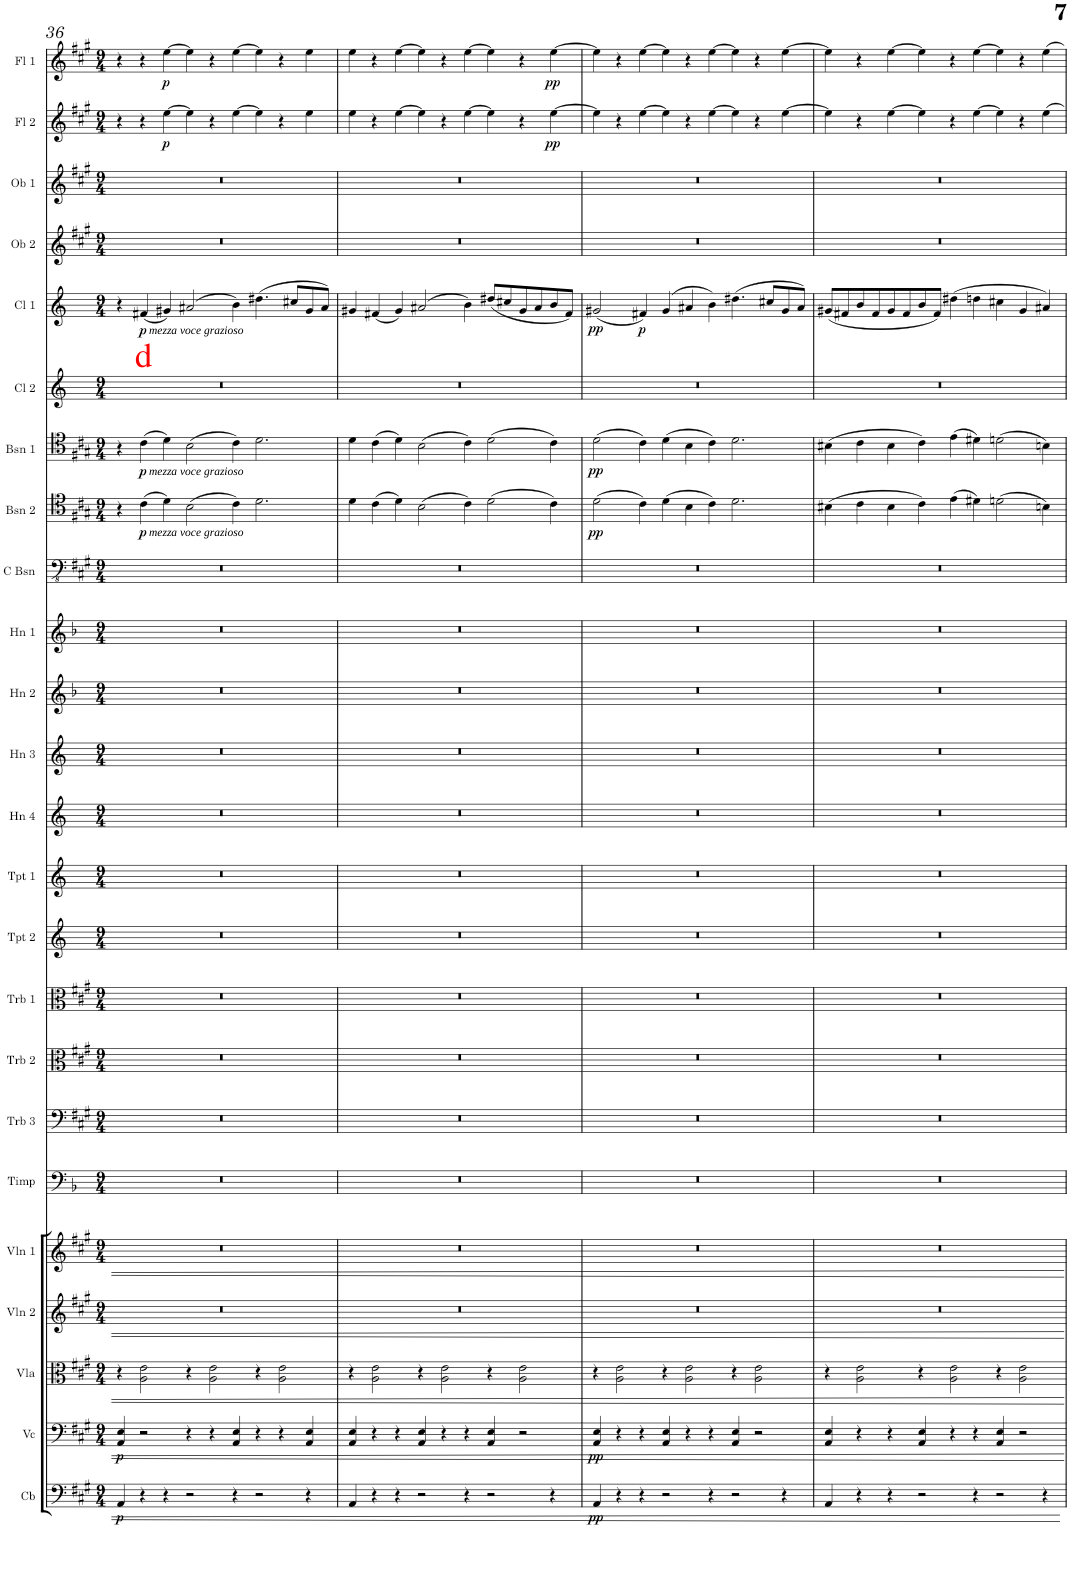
**kern	**dynam	**kern	**dynam	**kern	**kern	**kern	**kern	**kern	**kern	**kern	**kern	**kern	**kern	**kern	**kern	**kern	**kern	**kern	**dynam	**kern	**dynam	**kern	**kern	**text	**dynam	**kern	**kern	**kern	**dynam	**kern	**dynam
*part24	*part24	*part23	*part23	*part22	*part21	*part20	*part19	*part18	*part17	*part16	*part15	*part14	*part13	*part12	*part11	*part10	*part9	*part8	*part8	*part7	*part7	*part6	*part5	*part5	*part5	*part4	*part3	*part2	*part2	*part1	*part1
*staff24	*staff24	*staff23	*staff23	*staff22	*staff21	*staff20	*staff19	*staff18	*staff17	*staff16	*staff15	*staff14	*staff13	*staff12	*staff11	*staff10	*staff9	*staff8	*staff8	*staff7	*staff7	*staff6	*staff5	*staff5	*staff5	*staff4	*staff3	*staff2	*staff2	*staff1	*staff1
*I"Contrabass	*	*I"Violoncello	*	*I"Viola	*I"Violin 2	*I"Violin 1	*I"Timpani	*I"Trombone 3	*I"Trombone 2	*I"Trombone 1	*I"F Trumpet 2	*I"F Trumpet 1	*I"F Horn 4	*I"F Horn 3	*I"C Horn 2	*I"C Horn 1	*I"Contrabassoon	*I"Bassoon 2	*	*I"Bassoon 1	*	*I"Bb Clarinet 2	*I"Bb Clarinet 1	*	*	*I"Oboe 2	*I"Oboe 1	*I"Flute 2	*	*I"Flute 1	*
*I'Cb	*	*I'Vc	*	*I'Vla	*I'Vln 2	*I'Vln 1	*I'Timp	*I'Trb 3	*I'Trb 2	*I'Trb 1	*I'Tpt 2	*I'Tpt 1	*I'Hn 4	*I'Hn 3	*I'Hn 2	*I'Hn 1	*I'C Bsn	*I'Bsn 2	*	*I'Bsn 1	*	*I'Cl 2	*I'Cl 1	*	*	*I'Ob 2	*I'Ob 1	*I'Fl 2	*	*I'Fl 1	*
!!LO:PB:g=z
*clefF4	*	*clefF4	*	*clefC3	*clefG2	*clefG2	*clefF4	*clefF4	*clefC3	*clefC3	*clefG2	*clefG2	*clefG2	*clefG2	*clefG2	*clefG2	*clefFv4	*clefC4	*	*clefC4	*	*clefG2	*clefG2	*	*	*clefG2	*clefG2	*clefG2	*	*clefG2	*
*Trd7c12	*	*	*	*	*	*	*	*	*	*	*Trd-3c-5	*Trd-3c-5	*Trd4c7	*Trd4c7	*Trd7c12	*Trd7c12	*	*	*	*	*	*Trd1c2	*Trd1c2	*	*	*	*	*	*	*	*
*k[f#c#g#]	*	*k[f#c#g#]	*	*k[f#c#g#]	*k[f#c#g#]	*k[f#c#g#]	*k[b-]	*k[f#c#g#]	*k[f#c#g#]	*k[f#c#g#]	*k[]	*k[]	*k[]	*k[]	*k[b-]	*k[b-]	*k[f#c#g#]	*k[f#c#g#]	*	*k[f#c#g#]	*	*k[]	*k[]	*	*	*k[f#c#g#]	*k[f#c#g#]	*k[f#c#g#]	*	*k[f#c#g#]	*
*M9/4	*	*M9/4	*	*M9/4	*M9/4	*M9/4	*M9/4	*M9/4	*M9/4	*M9/4	*M9/4	*M9/4	*M9/4	*M9/4	*M9/4	*M9/4	*M9/4	*M9/4	*	*M9/4	*	*M9/4	*M9/4	*	*	*M9/4	*M9/4	*M9/4	*	*M9/4	*
=36	=36	=36	=36	=36	=36	=36	=36	=36	=36	=36	=36	=36	=36	=36	=36	=36	=36	=36	=36	=36	=36	=36	=36	=36	=36	=36	=36	=36	=36	=36	=36
!	!LO:DY:b	!	!LO:DY:b	!	!	!	!	!	!	!	!	!	!	!	!	!	!	!	!	!	!	!	!	!	!	!	!	!	!	!	!
4AA/	p	4AA/ 4E/	p	4r	4%9r	4%9r	4%9r	4%9r	4%9r	4%9r	4%9r	4%9r	4%9r	4%9r	4%9r	4%9r	4%9r	4r	.	4r	.	4%9r	4r	.	.	4%9r	4%9r	4r	.	4r	.
!	!	!	!	!	!	!	!	!	!	!	!	!	!	!	!	!	!	!	!	!	!	!	!LO:TX:b:i:t=mezza voce grazioso	!	!	!	!	!	!	!	!
!	!	!	!	!	!	!	!	!	!	!	!	!	!	!	!	!	!	!	!	!LO:TX:b:i:t=mezza voce grazioso	!	!	!	!	!	!	!	!	!	!	!
!	!	!	!	!	!	!	!	!	!	!	!	!	!	!	!	!	!	!LO:TX:b:i:t=mezza voce grazioso	!	!	!	!	!	!	!	!	!	!	!	!	!
!	!	!	!	!	!	!	!	!	!	!	!	!	!	!	!	!	!	!	!LO:DY:b	!	!LO:DY:b	!	!	!LO:LY:b:color=#FF0000	!LO:DY:b	!	!	!	!	!	!
4r	.	2r	.	2A\ 2e\	.	.	.	.	.	.	.	.	.	.	.	.	.	(4c#\	p	(4c#\	p	.	(4f#X/	d	p	.	.	4r	.	4r	.
!	!	!	!	!	!	!	!	!	!	!	!	!	!	!	!	!	!	!	!	!	!	!	!	!	!	!	!	!	!LO:DY:b	!	!LO:DY:b
4r	.	.	.	.	.	.	.	.	.	.	.	.	.	.	.	.	.	4d\)	.	4d\)	.	.	4g#X/)	.	.	.	.	[4ee\	p	[4ee\	p
2r	.	4r	.	4r	.	.	.	.	.	.	.	.	.	.	.	.	.	(2B\	.	(2B\	.	.	(2a#X/	.	.	.	.	4ee\]	.	4ee\]	.
.	.	4r	.	2A\ 2e\	.	.	.	.	.	.	.	.	.	.	.	.	.	.	.	.	.	.	.	.	.	.	.	4r	.	4r	.
4r	.	4AA/ 4E/	.	.	.	.	.	.	.	.	.	.	.	.	.	.	.	4c#\)	.	4c#\)	.	.	4b\)	.	.	.	.	[4ee\	.	[4ee\	.
2r	.	4r	.	4r	.	.	.	.	.	.	.	.	.	.	.	.	.	2.d\	.	2.d\	.	.	(4.dd#X\	.	.	.	.	4ee\]	.	4ee\]	.
.	.	4r	.	2A\ 2e\	.	.	.	.	.	.	.	.	.	.	.	.	.	.	.	.	.	.	.	.	.	.	.	4r	.	4r	.
.	.	.	.	.	.	.	.	.	.	.	.	.	.	.	.	.	.	.	.	.	.	.	8cc#X/L	.	.	.	.	.	.	.	.
4r	.	4AA/ 4E/	.	.	.	.	.	.	.	.	.	.	.	.	.	.	.	.	.	.	.	.	8g#/	.	.	.	.	4ee\	.	4ee\	.
.	.	.	.	.	.	.	.	.	.	.	.	.	.	.	.	.	.	.	.	.	.	.	8a#/J)	.	.	.	.	.	.	.	.
=37	=37	=37	=37	=37	=37	=37	=37	=37	=37	=37	=37	=37	=37	=37	=37	=37	=37	=37	=37	=37	=37	=37	=37	=37	=37	=37	=37	=37	=37	=37	=37
4AA/	.	4AA/ 4E/	.	4r	4%9r	4%9r	4%9r	4%9r	4%9r	4%9r	4%9r	4%9r	4%9r	4%9r	4%9r	4%9r	4%9r	4d\	.	4d\	.	4%9r	4g#X/	.	.	4%9r	4%9r	4ee\	.	4ee\	.
4r	.	4r	.	2A\ 2e\	.	.	.	.	.	.	.	.	.	.	.	.	.	(4c#\	.	(4c#\	.	.	(4f#X/	.	.	.	.	4r	.	4r	.
4r	.	4r	.	.	.	.	.	.	.	.	.	.	.	.	.	.	.	4d\)	.	4d\)	.	.	4g#/)	.	.	.	.	[4ee\	.	[4ee\	.
2r	.	4AA/ 4E/	.	4r	.	.	.	.	.	.	.	.	.	.	.	.	.	(2B\	.	(2B\	.	.	(2a#X/	.	.	.	.	4ee\]	.	4ee\]	.
.	.	4r	.	2A\ 2e\	.	.	.	.	.	.	.	.	.	.	.	.	.	.	.	.	.	.	.	.	.	.	.	4r	.	4r	.
4r	.	4r	.	.	.	.	.	.	.	.	.	.	.	.	.	.	.	4c#\)	.	4c#\)	.	.	4b\)	.	.	.	.	[4ee\	.	[4ee\	.
2r	.	4AA/ 4E/	.	4r	.	.	.	.	.	.	.	.	.	.	.	.	.	(2d\	.	(2d\	.	.	(8dd#X/L	.	.	.	.	4ee\]	.	4ee\]	.
.	.	.	.	.	.	.	.	.	.	.	.	.	.	.	.	.	.	.	.	.	.	.	8cc#X/	.	.	.	.	.	.	.	.
.	.	2r	.	2A\ 2e\	.	.	.	.	.	.	.	.	.	.	.	.	.	.	.	.	.	.	8g#/	.	.	.	.	4r	.	4r	.
.	.	.	.	.	.	.	.	.	.	.	.	.	.	.	.	.	.	.	.	.	.	.	8a#/	.	.	.	.	.	.	.	.
!	!	!	!	!	!	!	!	!	!	!	!	!	!	!	!	!	!	!	!	!	!	!	!	!	!	!	!	!	!LO:DY:b	!	!LO:DY:b
4r	.	.	.	.	.	.	.	.	.	.	.	.	.	.	.	.	.	4c#\)	.	4c#\)	.	.	8b/	.	.	.	.	[4ee\	pp	[4ee\	pp
.	.	.	.	.	.	.	.	.	.	.	.	.	.	.	.	.	.	.	.	.	.	.	8f#/J)	.	.	.	.	.	.	.	.
=38	=38	=38	=38	=38	=38	=38	=38	=38	=38	=38	=38	=38	=38	=38	=38	=38	=38	=38	=38	=38	=38	=38	=38	=38	=38	=38	=38	=38	=38	=38	=38
!	!LO:DY:b	!	!LO:DY:b	!	!	!	!	!	!	!	!	!	!	!	!	!	!	!	!LO:DY:b	!	!LO:DY:b	!	!	!	!LO:DY:b	!	!	!	!	!	!
4AA/	pp	4AA/ 4E/	pp	4r	4%9r	4%9r	4%9r	4%9r	4%9r	4%9r	4%9r	4%9r	4%9r	4%9r	4%9r	4%9r	4%9r	(2d\	pp	(2d\	pp	4%9r	(2g#X/	.	pp	4%9r	4%9r	4ee\]	.	4ee\]	.
4r	.	4r	.	2A\ 2e\	.	.	.	.	.	.	.	.	.	.	.	.	.	.	.	.	.	.	.	.	.	.	.	4r	.	4r	.
!	!	!	!	!	!	!	!	!	!	!	!	!	!	!	!	!	!	!	!	!	!	!	!	!	!LO:DY:b	!	!	!	!	!	!
4r	.	4r	.	.	.	.	.	.	.	.	.	.	.	.	.	.	.	4c#\)	.	4c#\)	.	.	4f#X/)	.	p	.	.	[4ee\	.	[4ee\	.
2r	.	4AA/ 4E/	.	4r	.	.	.	.	.	.	.	.	.	.	.	.	.	(4d\	.	(4d\	.	.	(4g#/	.	.	.	.	4ee\]	.	4ee\]	.
.	.	4r	.	2A\ 2e\	.	.	.	.	.	.	.	.	.	.	.	.	.	4B\	.	4B\	.	.	4a#X/	.	.	.	.	4r	.	4r	.
4r	.	4r	.	.	.	.	.	.	.	.	.	.	.	.	.	.	.	4c#\)	.	4c#\)	.	.	4b\)	.	.	.	.	[4ee\	.	[4ee\	.
2r	.	4AA/ 4E/	.	4r	.	.	.	.	.	.	.	.	.	.	.	.	.	2.d\	.	2.d\	.	.	(4.dd#X\	.	.	.	.	4ee\]	.	4ee\]	.
.	.	2r	.	2A\ 2e\	.	.	.	.	.	.	.	.	.	.	.	.	.	.	.	.	.	.	.	.	.	.	.	4r	.	4r	.
.	.	.	.	.	.	.	.	.	.	.	.	.	.	.	.	.	.	.	.	.	.	.	8cc#X/L	.	.	.	.	.	.	.	.
4r	.	.	.	.	.	.	.	.	.	.	.	.	.	.	.	.	.	.	.	.	.	.	8g#/	.	.	.	.	[4ee\	.	[4ee\	.
.	.	.	.	.	.	.	.	.	.	.	.	.	.	.	.	.	.	.	.	.	.	.	8a#/J)	.	.	.	.	.	.	.	.
=39	=39	=39	=39	=39	=39	=39	=39	=39	=39	=39	=39	=39	=39	=39	=39	=39	=39	=39	=39	=39	=39	=39	=39	=39	=39	=39	=39	=39	=39	=39	=39
4AA/	.	4AA/ 4E/	.	4r	4%9r	4%9r	4%9r	4%9r	4%9r	4%9r	4%9r	4%9r	4%9r	4%9r	4%9r	4%9r	4%9r	(4B#X\	.	(4B#X\	.	4%9r	(8g#X/L	.	.	4%9r	4%9r	4ee\]	.	4ee\]	.
.	.	.	.	.	.	.	.	.	.	.	.	.	.	.	.	.	.	.	.	.	.	.	8f#X/	.	.	.	.	.	.	.	.
4r	.	4r	.	2A\ 2e\	.	.	.	.	.	.	.	.	.	.	.	.	.	4c#\	.	4c#\	.	.	8b/	.	.	.	.	4r	.	4r	.
.	.	.	.	.	.	.	.	.	.	.	.	.	.	.	.	.	.	.	.	.	.	.	8f#/	.	.	.	.	.	.	.	.
4r	.	4r	.	.	.	.	.	.	.	.	.	.	.	.	.	.	.	4B#\	.	4B#\	.	.	8g#/	.	.	.	.	[4ee\	.	[4ee\	.
.	.	.	.	.	.	.	.	.	.	.	.	.	.	.	.	.	.	.	.	.	.	.	8f#/	.	.	.	.	.	.	.	.
2r	.	4AA/ 4E/	.	4r	.	.	.	.	.	.	.	.	.	.	.	.	.	4c#\)	.	4c#\)	.	.	8b/	.	.	.	.	4ee\]	.	4ee\]	.
.	.	.	.	.	.	.	.	.	.	.	.	.	.	.	.	.	.	.	.	.	.	.	8f#/J)	.	.	.	.	.	.	.	.
.	.	4r	.	2A\ 2e\	.	.	.	.	.	.	.	.	.	.	.	.	.	(4e\	.	(4e\	.	.	(4dd#X\	.	.	.	.	4r	.	4r	.
4r	.	4r	.	.	.	.	.	.	.	.	.	.	.	.	.	.	.	4d#X\)	.	4d#X\)	.	.	4ddn\	.	.	.	.	[4ee\	.	[4ee\	.
2r	.	4AA/ 4E/	.	4r	.	.	.	.	.	.	.	.	.	.	.	.	.	(2dn\	.	(2dn\	.	.	4cc#X\	.	.	.	.	4ee\]	.	4ee\]	.
.	.	2r	.	2A\ 2e\	.	.	.	.	.	.	.	.	.	.	.	.	.	.	.	.	.	.	4g#/	.	.	.	.	4r	.	4r	.
4r	.	.	.	.	.	.	.	.	.	.	.	.	.	.	.	.	.	4Bn\)	.	4Bn\)	.	.	4a#X/)	.	.	.	.	4ee\	.	4ee\	.
=	=	=	=	=	=	=	=	=	=	=	=	=	=	=	=	=	=	=	=	=	=	=	=	=	=	=	=	=	=	=	=
*-	*-	*-	*-	*-	*-	*-	*-	*-	*-	*-	*-	*-	*-	*-	*-	*-	*-	*-	*-	*-	*-	*-	*-	*-	*-	*-	*-	*-	*-	*-	*-
